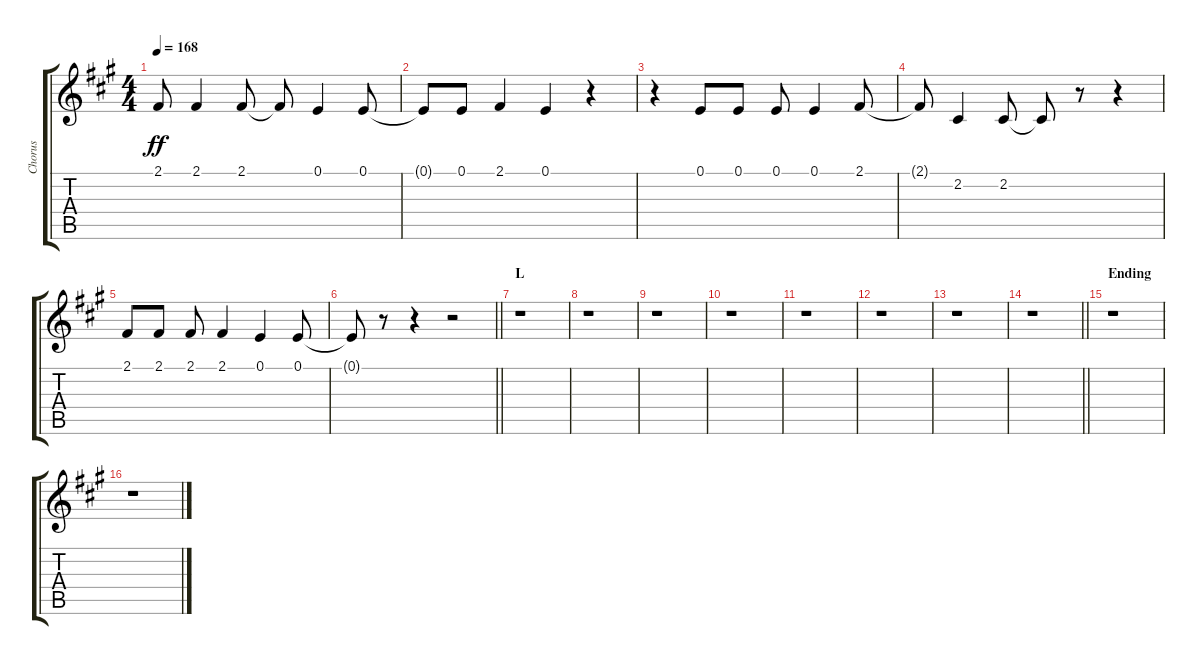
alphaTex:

\track ("Chorus" "Chorus") {instrument voiceoohs}
\staff {score tabs}
\tuning (E4 B3 G3 D3 A2 E2) {hide}
\ts (4 4)
\tempo 168
\clef g2
\ks a
2.1.8{dy ff} 2.1.4 2.1.8 2.1{t}.8 0.1.4 0.1.8 |
0.1{t}.8 0.1.8 2.1.4 0.1.4 r.4 |
r.4 0.1.8 0.1.8 0.1.8 0.1.4 2.1.8 |
2.1{t}.8 2.2.4 2.2.8 2.2{t}.8 r.8 r.4 |
2.1.8 2.1.8 2.1.8 2.1.4 0.1.4 0.1.8 |
\barLineRight lightlight
0.1{t}.8 r.8 r.4 r.2 |
\section ("" "L")
r.1 |
r.1 |
r.1 |
r.1 |
r.1 |
r.1 |
r.1 |
\barLineRight lightlight
r.1 |
\section ("" "Ending")
r.1 |
r.1
